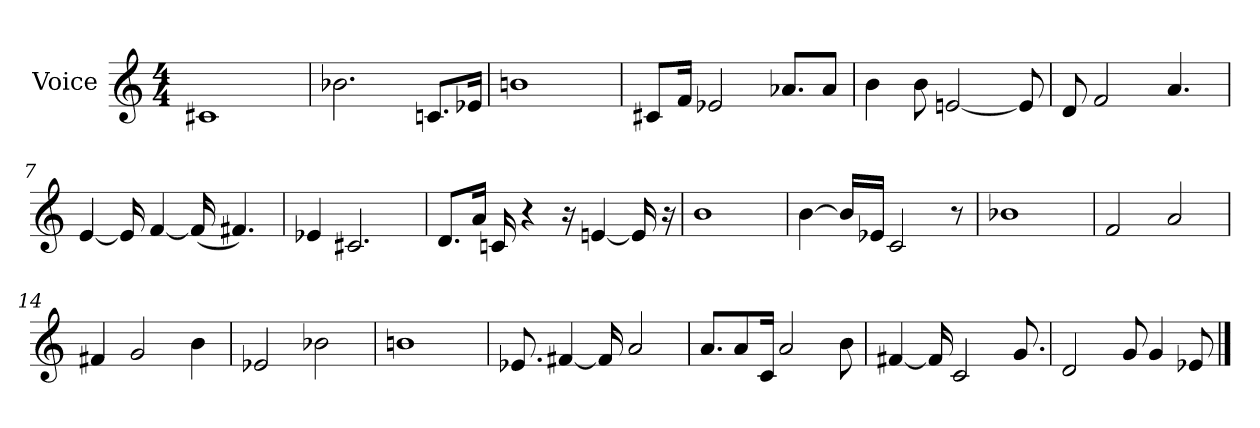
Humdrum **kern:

**kern
*part1
*staff1
*I"Voice
*I'Voice
*clefG2
*M4/4
=1
1c#X
=2
2.b-X\
8.cn/L
16e-X/Jk
=3
1bn
=4
8c#X/L
16f/Jk
2e-X/
8.a-X/L
8a-/J
=5
4b\
8b\
[<2en/
8e/]
=6
8d/
2f/
4.a/
=7
[<4e/
16e/]
[<4f/
(>16f/]
4.f#X/)
=8
4e-X/
2.c#X/
!!LO:LB:g=z
=9
8.d/L
16a/Jk
16cn/
4r
16ra
[<4en/
16e/]
16ra
=10
1b
=11
[>4b\
16b/LL]
16e-X/JJ
2c/
8r
=12
1b-X
=13
2f/
2a/
=14
4f#X/
2g/
4b\
=15
2e-X/
2b-X\
=16
1bn
=17
8.e-X/
[<4f#X/
16f#/]
2a/
=18
8.a/L
8a/
16c/Jk
2a/
8b\
!!LO:LB:g=z
=19
[<4f#X/
16f#/]
2c/
8.g/
=20
2d/
8g/
4g/
8e-X/
==
*-
